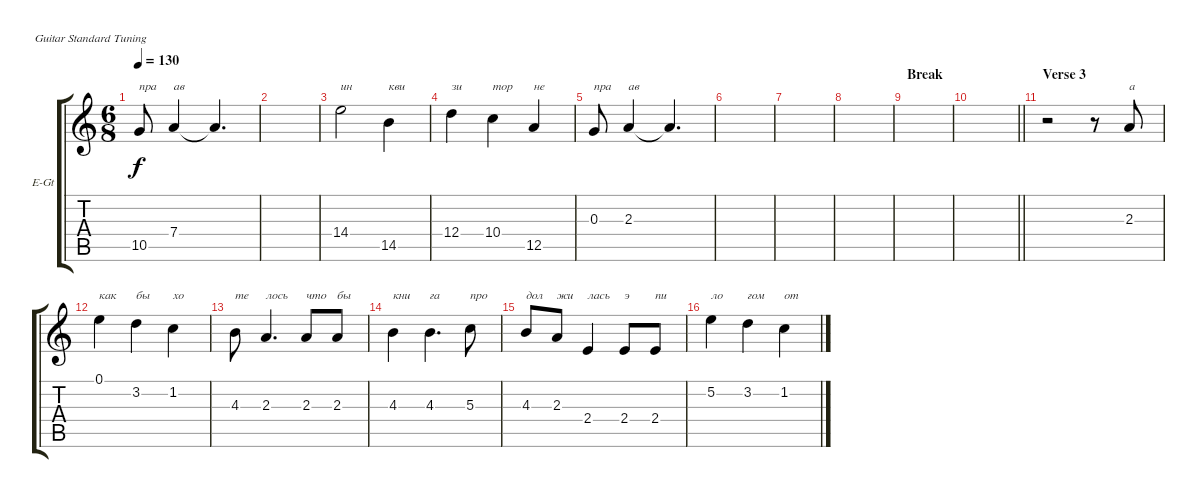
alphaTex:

\bracketExtendMode groupsimilarinstruments
\firstSystemTrackNameOrientation horizontal
\otherSystemsTrackNameOrientation horizontal
\track ("vocal (Artur Potemkin)" "E-Gt") {instrument electricguitarclean}
\staff {score tabs}
\tuning (E4 B3 G3 D3 A2 E2)
\ts (6 8)
\tempo 130
\clef g2
\scale
0.333333
\ks aminor
10.5.8{txt "пра" dy f} 7.4.4{txt "ав"} 7.4{t}.4{d} |
\scale
0.333333 |
\scale
0.333333 14.4.2{txt "ин"} 14.5.4{txt "кви"} |
\scale
0.333333 12.4.4{txt "зи"} 10.4.4{txt "тор"} 12.5.4{txt "не"} |
\scale
0.333333 0.3.8{txt "пра"} 2.3.4{txt "ав"} 2.3{t}.4{d} |
\scale
0.333333 |
\scale
0.333333 |
\scale
0.333333 |
\section ("" "Break")
\scale
0.333333 |
\scale
0.333333
\barLineRight lightlight
|
\section ("" "Verse 3")
\scale
0.333333 r.2 r.8 2.3.8{txt "а"} |
\scale
0.333333 0.1.4{txt "как"} 3.2.4{txt "бы"} 1.2.4{txt "хо"} |
\scale
0.333333 4.3.8{txt "те"} 2.3.4{d txt "лось"} 2.3.8{txt "что"} 2.3.8{txt "бы"} |
\scale
0.333333 4.3.4{txt "кни"} 4.3.4{d txt "га"} 5.3.8{txt "про"} |
\scale
0.333333 4.3.8{txt "дол"} 2.3.8{txt "жи"} 2.4.4{txt "лась"} 2.4.8{txt "э"} 2.4.8{txt "пи"} |
\scale
0.333333 5.2.4{txt "ло"} 3.2.4{txt "гом"} 1.2.4{txt "от"}
